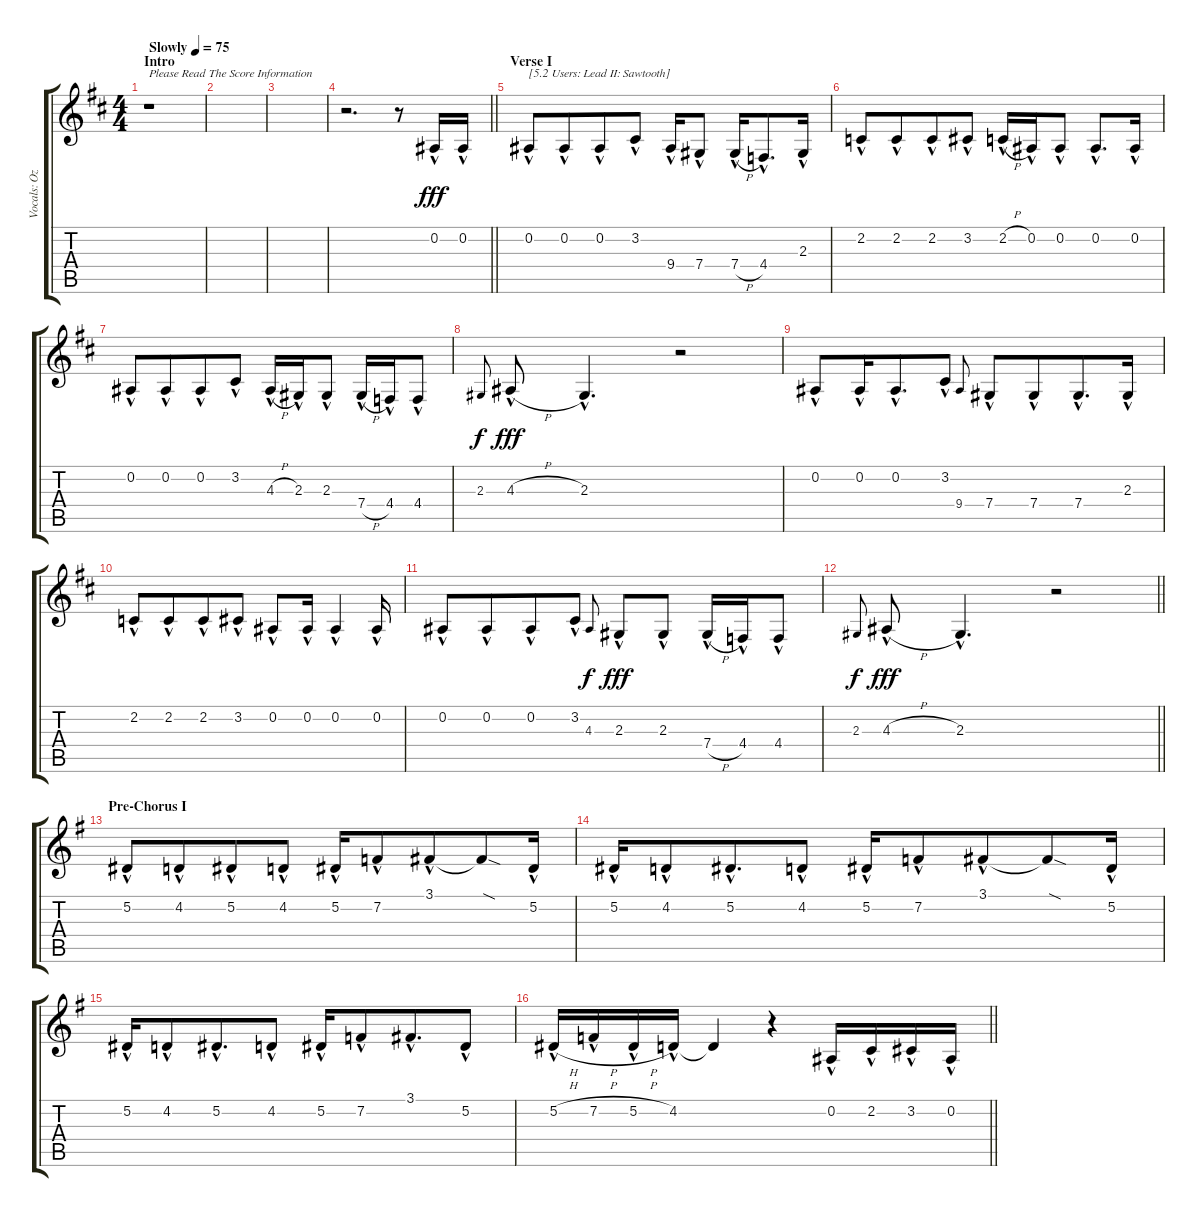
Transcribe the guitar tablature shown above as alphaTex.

\track ("Vocals: Ozzy" "Vocals: Oz") {instrument lead2sawtooth}
\staff {score tabs}
\tuning (Eb4 Bb3 Gb3 Db3 Ab2 Eb2) {hide}
\ts (4 4)
\section ("" "Intro")
\tempo (75 "Slowly")
\clef g2
\ks d
r.1{txt "Please Read The Score Information" dy fff instrument lead2sawtooth} |
|
|
\barLineRight lightlight
r.2{d} r.8 0.2{hac}.16 0.2{hac}.16 |
\section ("" "Verse I")
0.2{hac}.8{txt "[5.2 Users: Lead II: Sawtooth]"} 0.2{hac}.8{beam merge} 0.2{hac}.8 3.2{hac}.8{beam split} 9.4{hac}.16 7.4{hac}.8{beam split} 7.4{h hac}.16{beam merge} 4.4{hac}.8{d} 2.3{hac}.16 |
2.2{hac}.8 2.2{hac}.8{beam merge} 2.2{hac}.8 3.2{hac}.8{beam split} 2.2{h hac}.16 0.2{hac}.16 0.2{hac}.8{beam split} 0.2{hac}.8{d} 0.2{hac}.16 |
0.2{hac}.8 0.2{hac}.8{beam merge} 0.2{hac}.8 3.2{hac}.8{beam split} 4.3{h hac}.16 2.3{hac}.16 2.3{hac}.8{beam split} 7.4{h hac}.16 4.4{hac}.16 4.4{hac}.8 |
2.3.8{gr onbeat dy f} 4.3{h hac}.8{dy fff} 2.3{hac}.4{d} r.2 |
0.2{hac}.8 0.2{hac}.16 0.2{hac}.8{d beam merge} 3.2{hac}.8 9.4.8{gr onbeat beam split} 7.4{hac}.8 7.4{hac}.8{beam merge} 7.4{hac}.8{d} 2.3{hac}.16 |
2.2{hac}.8 2.2{hac}.8{beam merge} 2.2{hac}.8 3.2{hac}.8{beam split} 0.2{hac}.8 0.2{hac}.16 0.2{hac}.4 0.2{hac}.16 |
0.2{hac}.8 0.2{hac}.8{beam merge} 0.2{hac}.8 3.2{hac}.8 4.3.8{gr onbeat dy f beam split} 2.3{hac}.8{dy fff} 2.3{hac}.8{beam split} 7.4{h hac}.16 4.4{hac}.16 4.4{hac}.8 |
\barLineRight lightlight
2.3.8{gr onbeat dy f} 4.3{h hac}.8{dy fff} 2.3{hac}.4{d} r.2 |
\section ("" "Pre-Chorus I")
\ks g
5.2{hac}.8 4.2{hac}.8{beam merge} 5.2{hac}.8 4.2{hac}.8{beam split} 5.2{hac}.16 7.2{hac}.8 3.1{hac}.8{beam merge} 3.1{sod t}.8 5.2{hac}.16 |
5.2{hac}.16 4.2{hac}.8 5.2{hac}.8{d beam merge} 4.2{hac}.8{beam split} 5.2{hac}.16 7.2{hac}.8 3.1{hac}.8{beam merge} 3.1{sod t}.8 5.2{hac}.16 |
5.2{hac}.16 4.2{hac}.8 5.2{hac}.8{d beam merge} 4.2{hac}.8{beam split} 5.2{hac}.16 7.2{hac}.8 3.1{hac}.8{d beam merge} 5.2{hac}.8 |
\barLineRight lightlight
5.2{h hac}.16 7.2{h hac}.16 5.2{h hac}.16 4.2{hac}.16 4.2{t}.4 r.4 0.2{hac}.16 2.2{hac}.16 3.2{hac}.16 0.2{hac}.16
